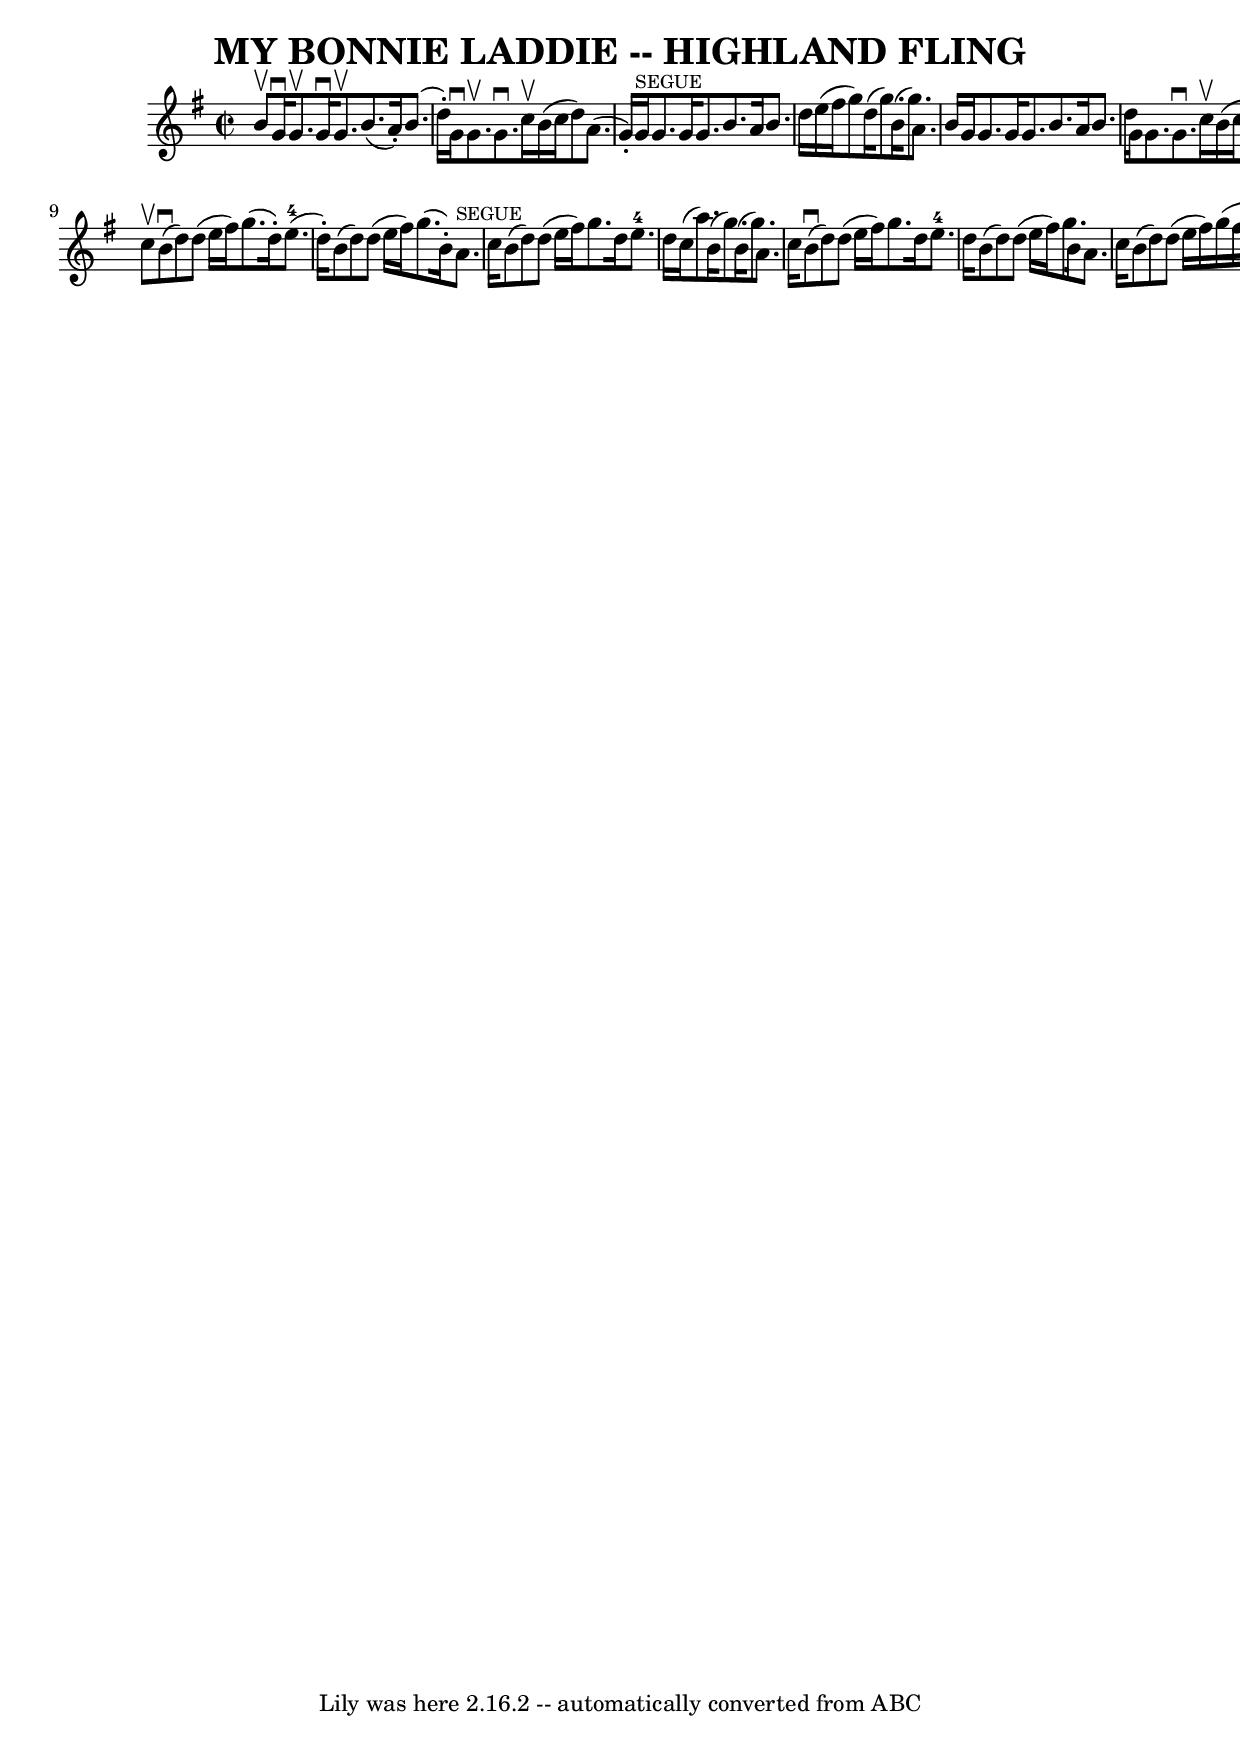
\version "2.16.2"
\include "Mammoth.ily"
\header {
  %% book = "Ryan's Mammoth Collection of Fiddle Tunes"
 crossRefNumber = "1"
 footnotes = ""
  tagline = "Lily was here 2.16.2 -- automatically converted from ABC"
  title = "MY BONNIE LADDIE -- HIGHLAND FLING"

}
voicedefault =  {


  \override Staff.TimeSignature #'style = #'C
  \time 2/2 
  \key g \major b'8^\upbow        |
 g'16^\downbow g'8.^\upbow g'16^\downbow g'8.^\upbow b'8. (a'16-.) b'8. (d''16-.)   |
 g'16^\downbow g'8.^\upbow g'8.^\downbow c''16^\upbow b'16 (c''16 d''8) a'8. (g'16-.)       |
 g'16^\segue g'8. g'16 g'8. b'8. a'16 b'8. d''16      |
 e''16 (fs''16 g''8) d''16 (g''8.) b'16 (g''8. ) a'8. b'16    | |
 g'16 g'8. g'16 g'8. b'8. a'16 b'8. d''16     |
 g'16 g'8. g'8.^\downbow c''16^\upbow b'16 (c''16 d''8) a'8. (b'16-.)        |
 g'16 g'8. g'16 g'8. b'8. a'16 b'8. d''16     |
  
 e''16 (fs''16 g''8) d''16 (g''8.) b'16 (g''8.) a'8     \bar "|." c''8^\upbow        |
 b'8 (^\downbow d''8) d''8 (e''16 fs''16) g''8. (d''16-.) e''8.-4(d''16-.)    |
 b'8 (d''8) d''8 (e''16 fs''16) g''8. ( b'16-.) a'8.^\segue c''16         |
 b'8 (d''8) d''8 (e''16 fs''16) g''8. d''16 e''8.-4 d''16    |
 c''16 (a''8.) b'16 (g''8.) b'16 (g''8.) a'8. c''16    |  |
 b'8 (^\downbow d''8) d''8 (e''16 fs''16) g''8. d''16 e''8.-4 d''16     |
 b'8 (d''8) d''8 (e''16 fs''16) g''8. b'16 a'8. c''16         |
 b'8 (d''8) d''8 (e''16 fs''16) g''16 (fs''16 g''16 a''16) g''8. d''16     |
 c''16 (a''8.) b'16 (g''8.) b'16 (g''8.) a'8    \bar "|."   

}

\score{
  <<

    \context Staff="default"
    {
      \voicedefault 
      
    }

  >>
  \layout {
    
  }
  \midi {
  }

}
